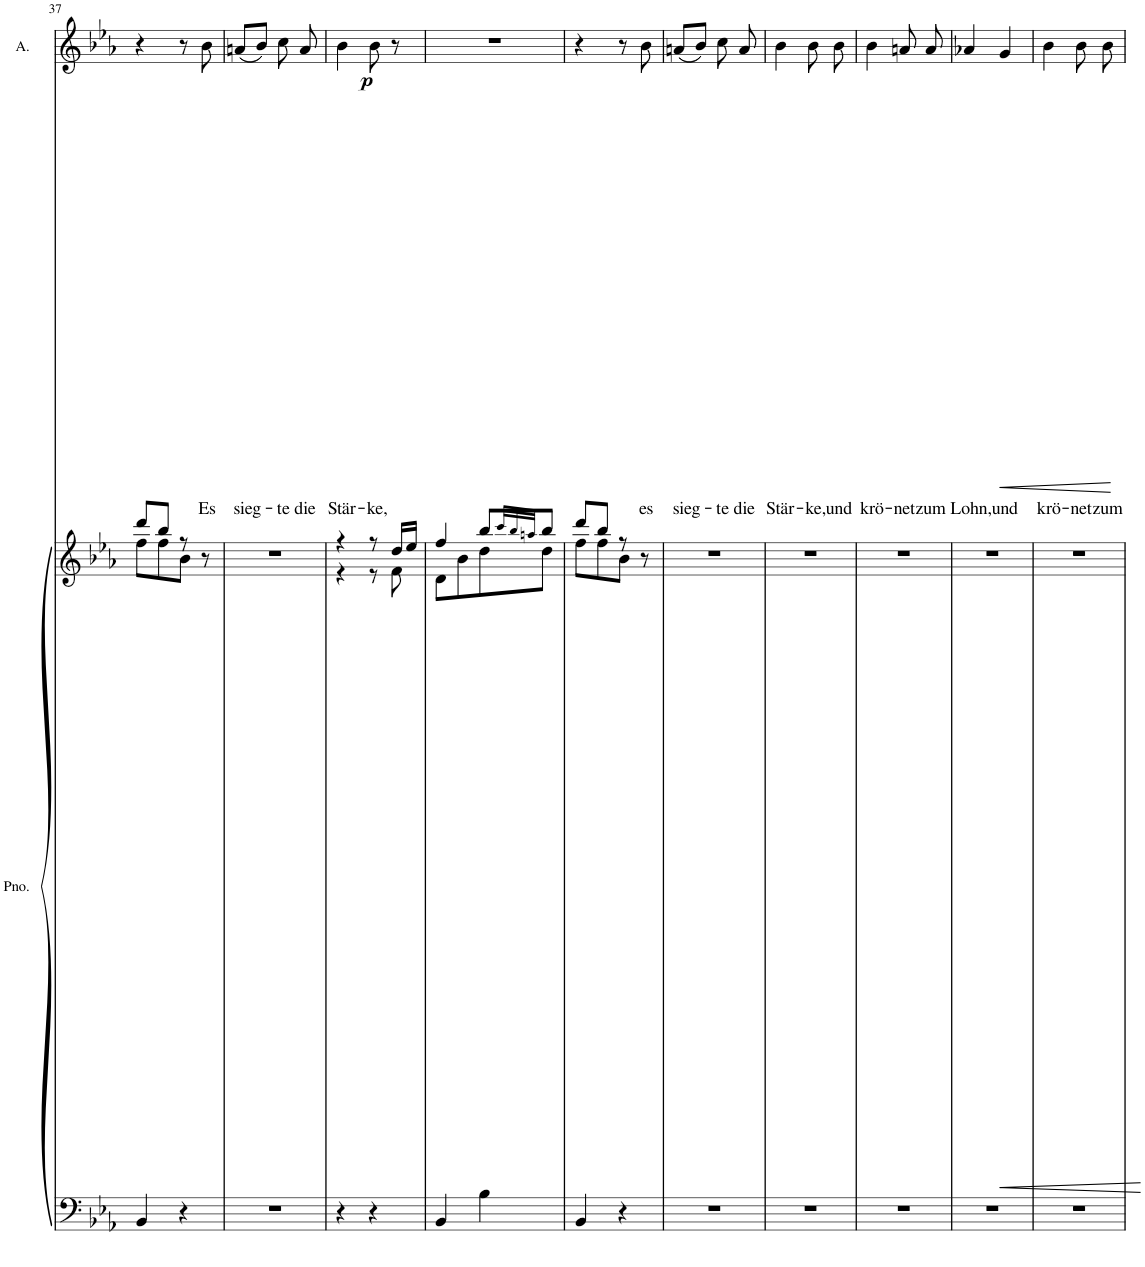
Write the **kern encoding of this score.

**kern	**kern	**dynam	**kern	**text	**dynam
*part2	*part2	*part2	*part1	*part1	*part1
*staff3	*staff2	*staff2/3	*staff1	*staff1	*staff1
*I"Piano	*	*	*I"Alto	*	*
*I'Pno.	*	*	*I'A.	*	*
!!LO:PB:g=z
*clefF4	*clefG2	*	*clefG2	*	*
*k[b-e-a-]	*k[b-e-a-]	*	*k[b-e-a-]	*	*
*M2/4	*M4/4	*	*M2/4	*	*
=37	=37	=37	=37	=37	=37
*	*^	*	*	*	*
4BB-/	8ddd/L	8ff\L	.	4r	.	.
.	8bb-/J	8ff\	.	.	.	.
4r	8r	8b-\J	.	8r	.	.
!	!	!	!	!	!LO:LY:b	!LO:DY:b
.	8r	8ryy	.	8b-\	Es	p
=38	=38	=38	=38	=38	=38	=38
!	!	!	!	!	!LO:LY:b	!
*	*v	*v	*	*	*	*
2r	2r	.	(8an/L	sieg-	.
.	.	.	8b-/J)	.	.
!	!	!	!	!LO:LY:b	!
.	.	.	8cc\	-te	.
!	!	!	!	!LO:LY:b	!
.	.	.	8a/	die	.
=39	=39	=39	=39	=39	=39
*	*^	*	*	*	*
!	!	!	!	!	!LO:LY:b	!
4r	4r	4r	.	4b-\	Stär-	.
!	!	!	!	!	!LO:LY:b	!
4r	8r	8r	.	8b-\	-ke,	.
.	16dd/LL	8f\	.	8r	.	.
.	16ee-/JJ	.	.	.	.	.
=40	=40	=40	=40	=40	=40	=40
4BB-/	4ff/	8d\L	.	2r	.	.
.	.	8b-\	.	.	.	.
4B-\	8bb-/L	8dd\	.	.	.	.
.	32qccc/LLL	.	.	.	.	.
.	32qbb-/	.	.	.	.	.
.	32qaan/JJJ	.	.	.	.	.
.	8bb-/J	8dd\J	.	.	.	.
=41	=41	=41	=41	=41	=41	=41
4BB-/	8ddd/L	8ff\L	.	4r	.	.
.	8bb-/J	8ff\	.	.	.	.
4r	8r	8b-\J	.	8r	.	.
!	!	!	!	!	!LO:LY:b	!
.	8r	8ryy	.	8b-\	es	.
=42	=42	=42	=42	=42	=42	=42
!	!	!	!	!	!LO:LY:b	!
*	*v	*v	*	*	*	*
2r	2r	.	(8an/L	sieg-	.
.	.	.	8b-/J)	.	.
!	!	!	!	!LO:LY:b	!
.	.	.	8cc\	-te	.
!	!	!	!	!LO:LY:b	!
.	.	.	8a/	die	.
=43	=43	=43	=43	=43	=43
!	!	!	!	!LO:LY:b	!
2r	2r	.	4b-\	Stär-	.
!	!	!	!	!LO:LY:b	!
.	.	.	8b-\	-ke,	.
!	!	!	!	!LO:LY:b	!
.	.	.	8b-\	und	.
=44	=44	=44	=44	=44	=44
!	!	!	!	!LO:LY:b	!
2r	2r	.	4b-\	krö-	.
!	!	!	!	!LO:LY:b	!
.	.	.	8an/	-net	.
!	!	!	!	!LO:LY:b	!
.	.	.	8a/	zum	.
=45	=45	=45	=45	=45	=45
!	!	!LO:HP:b=2	!	!LO:LY:b	!
2r	2r	<	4a-X/	Lohn,	.
!	!	!	!	!LO:LY:b	!LO:HP:b
.	.	.	4g/	und	<
=46	=46	=46	=46	=46	=46
!	!	!	!	!LO:LY:b	!
2r	2r	.	4b-\	krö-	.
!	!	!	!	!LO:LY:b	!
.	.	.	8b-\	-net	.
!	!	!	!	!LO:LY:b	!
.	.	.	8b-\	zum	[
.	.	[	.	.	.
=	=	=	=	=	=
*-	*-	*-	*-	*-	*-
